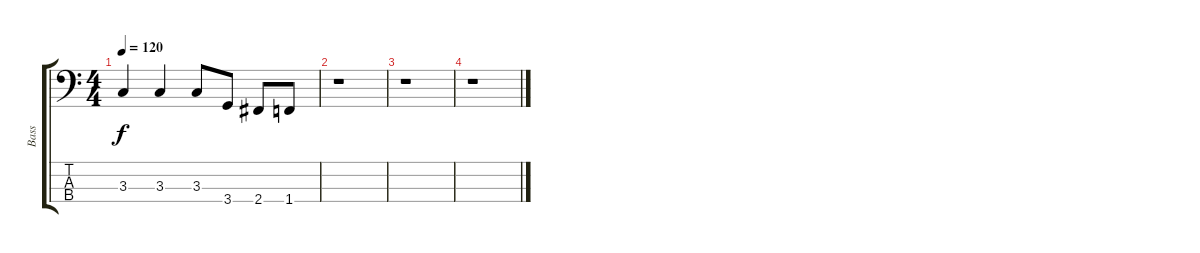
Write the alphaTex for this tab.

\track ("Bass" "Bass") {instrument electricbassfinger}
\staff {score tabs}
\tuning (G2 D2 A1 E1) {hide}
\ts (4 4)
\tempo 120
\clef f4
\ks c
3.3.4{dy f} 3.3.4 3.3.8 3.4.8 2.4.8 1.4.8 |
r.1 |
r.1 |
r.1
